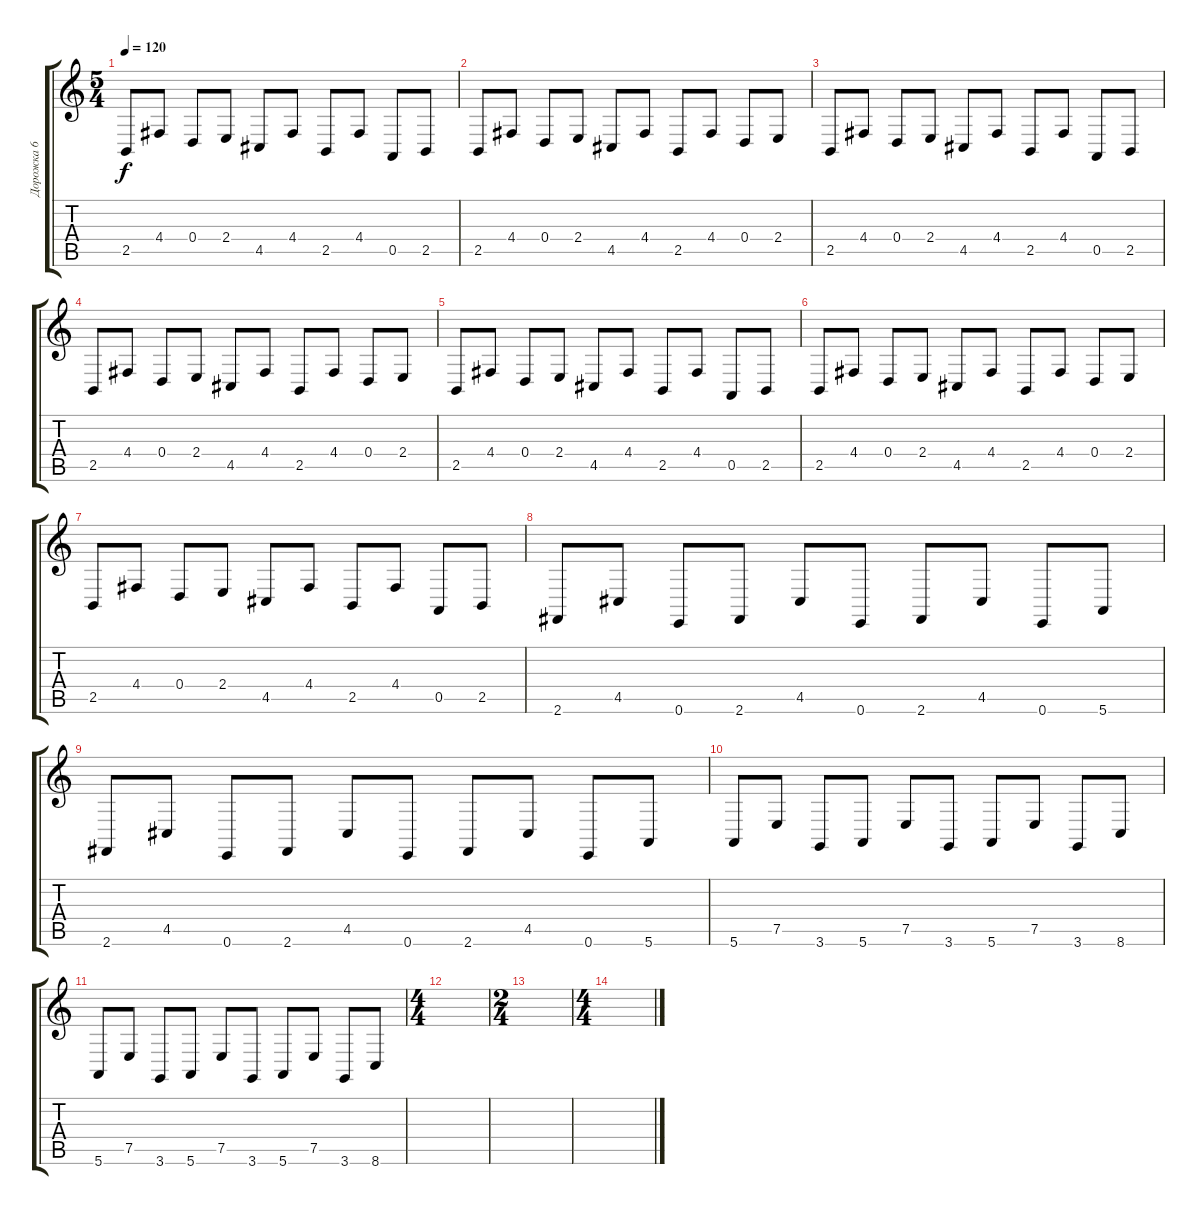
\track ("Дорожка 6" "Дорожка 6") {instrument pizzicatostrings}
\staff {score tabs}
\tuning (E4 B3 G3 D3 A2 E2) {hide}
\ts (5 4)
\tempo 120
\clef g2
\ks c
2.5.8{dy f} 4.4.8 0.4.8 2.4.8 4.5.8 4.4.8 2.5.8 4.4.8 0.5.8 2.5.8 |
2.5.8 4.4.8 0.4.8 2.4.8 4.5.8 4.4.8 2.5.8 4.4.8 0.4.8 2.4.8 |
2.5.8 4.4.8 0.4.8 2.4.8 4.5.8 4.4.8 2.5.8 4.4.8 0.5.8 2.5.8 |
2.5.8 4.4.8 0.4.8 2.4.8 4.5.8 4.4.8 2.5.8 4.4.8 0.4.8 2.4.8 |
2.5.8 4.4.8 0.4.8 2.4.8 4.5.8 4.4.8 2.5.8 4.4.8 0.5.8 2.5.8 |
2.5.8 4.4.8 0.4.8 2.4.8 4.5.8 4.4.8 2.5.8 4.4.8 0.4.8 2.4.8 |
2.5.8 4.4.8 0.4.8 2.4.8 4.5.8 4.4.8 2.5.8 4.4.8 0.5.8 2.5.8 |
2.6.8 4.5.8 0.6.8 2.6.8 4.5.8 0.6.8 2.6.8 4.5.8 0.6.8 5.6.8 |
2.6.8 4.5.8 0.6.8 2.6.8 4.5.8 0.6.8 2.6.8 4.5.8 0.6.8 5.6.8 |
5.6.8 7.5.8 3.6.8 5.6.8 7.5.8 3.6.8 5.6.8 7.5.8 3.6.8 8.6.8 |
5.6.8 7.5.8 3.6.8 5.6.8 7.5.8 3.6.8 5.6.8 7.5.8 3.6.8 8.6.8 |
\ts (4 4)
|
\ts (2 4)
|
\ts (4 4)
